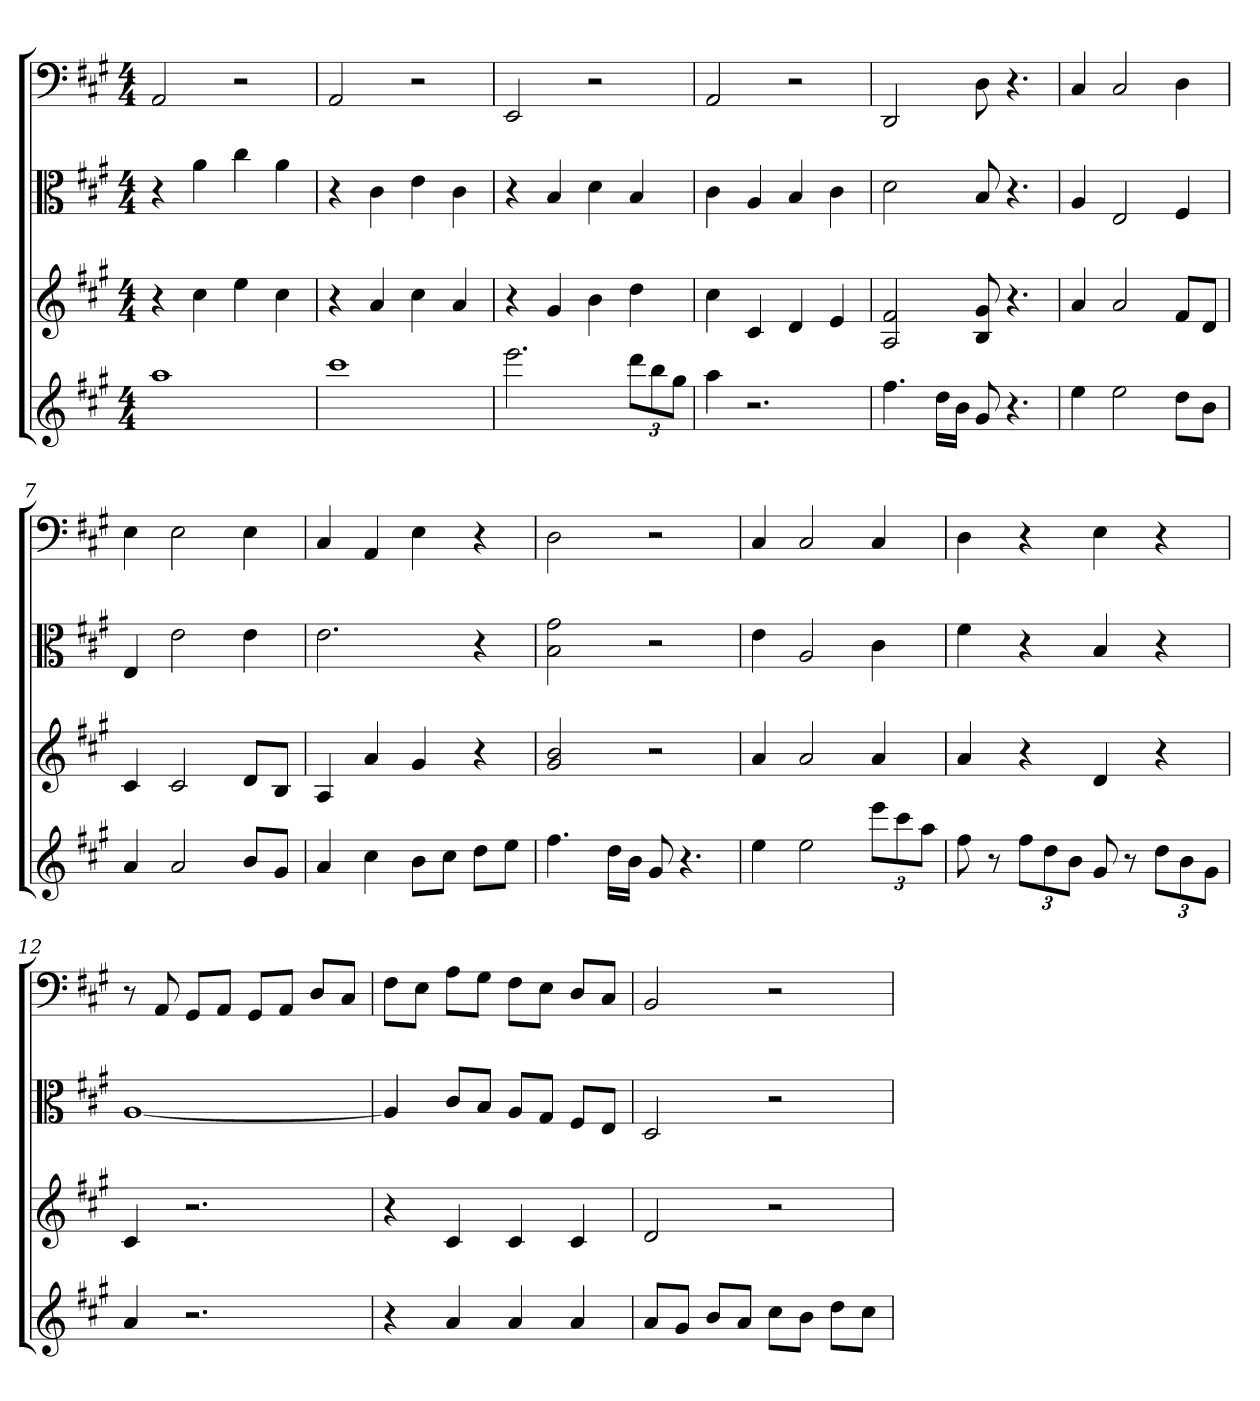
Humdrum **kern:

**kern	**kern	**kern	**kern
*part4	*part3	*part2	*part1
*staff4	*staff3	*staff2	*staff1
*	*	*clefC3	*clefF4
*k[f#c#g#]	*k[f#c#g#]	*k[f#c#g#]	*k[f#c#g#]
*A:	*A:	*A:	*A:
*M4/4	*M4/4	*M4/4	*M4/4
=1	=1	=1	=1
1aa	4r	4r	2AA
.	4cc#	4a	.
.	4ee	4cc#	2r
.	4cc#	4a	.
=2	=2	=2	=2
1ccc#	4r	4r	2AA
.	4a	4c#	.
.	4cc#	4e	2r
.	4a	4c#	.
=3	=3	=3	=3
2.eee	4r	4r	2EE
.	4g#	4B	.
.	4b	4d	2r
12dddL	4dd	4B	.
12bb	.	.	.
12gg#J	.	.	.
=4	=4	=4	=4
4aa	4cc#	4c#	2AA
2.r	4c#	4A	.
.	4d	4B	2r
.	4e	4c#	.
=5	=5	=5	=5
4.ff#	2A 2f#	2d	2DD
16ddLL	.	.	.
16bJJ	.	.	.
8g#	8B 8g#	8B	8D
4.r	4.r	4.r	4.r
=6	=6	=6	=6
4ee	4a	4A	4C#
2ee	2a	2E	2C#
8ddL	8f#L	4F#	4D
8bJ	8dJ	.	.
=7	=7	=7	=7
4a	4c#	4E	4E
2a	2c#	2e	2E
8bL	8dL	4e	4E
8g#J	8BJ	.	.
=8	=8	=8	=8
4a	4A	2.e	4C#
4cc#	4a	.	4AA
8bL	4g#	.	4E
8cc#J	.	.	.
8ddL	4r	4r	4r
8eeJ	.	.	.
=9	=9	=9	=9
4.ff#	2g# 2b	2B 2g#	2D
16ddLL	.	.	.
16bJJ	.	.	.
8g#	2r	2r	2r
4.r	.	.	.
=10	=10	=10	=10
4ee	4a	4e	4C#
2ee	2a	2A	2C#
12eeeL	4a	4c#	4C#
12ccc#	.	.	.
12aaJ	.	.	.
=11	=11	=11	=11
8ff#	4a	4f#	4D
8r	.	.	.
12ff#L	4r	4r	4r
12dd	.	.	.
12bJ	.	.	.
8g#	4d	4B	4E
8r	.	.	.
12ddL	4r	4r	4r
12b	.	.	.
12g#J	.	.	.
=12	=12	=12	=12
4a	4c#	[1A	8r
.	.	.	8AA
2.r	2.r	.	8GG#/L
.	.	.	8AA/J
.	.	.	8GG#/L
.	.	.	8AA/J
.	.	.	8D/L
.	.	.	8C#/J
=13	=13	=13	=13
4r	4r	4A]	8F#\L
.	.	.	8E\J
4a	4c#	8c#/L	8A\L
.	.	8B/J	8G#\J
4a	4c#	8A/L	8F#\L
.	.	8G#/J	8E\J
4a	4c#	8F#/L	8D/L
.	.	8E/J	8C#/J
=14	=14	=14	=14
8aL	2d	2D	2BB
8g#J	.	.	.
8bL	.	.	.
8aJ	.	.	.
8cc#L	2r	2r	2r
8bJ	.	.	.
8ddL	.	.	.
8cc#J	.	.	.
=	=	=	=
*-	*-	*-	*-
